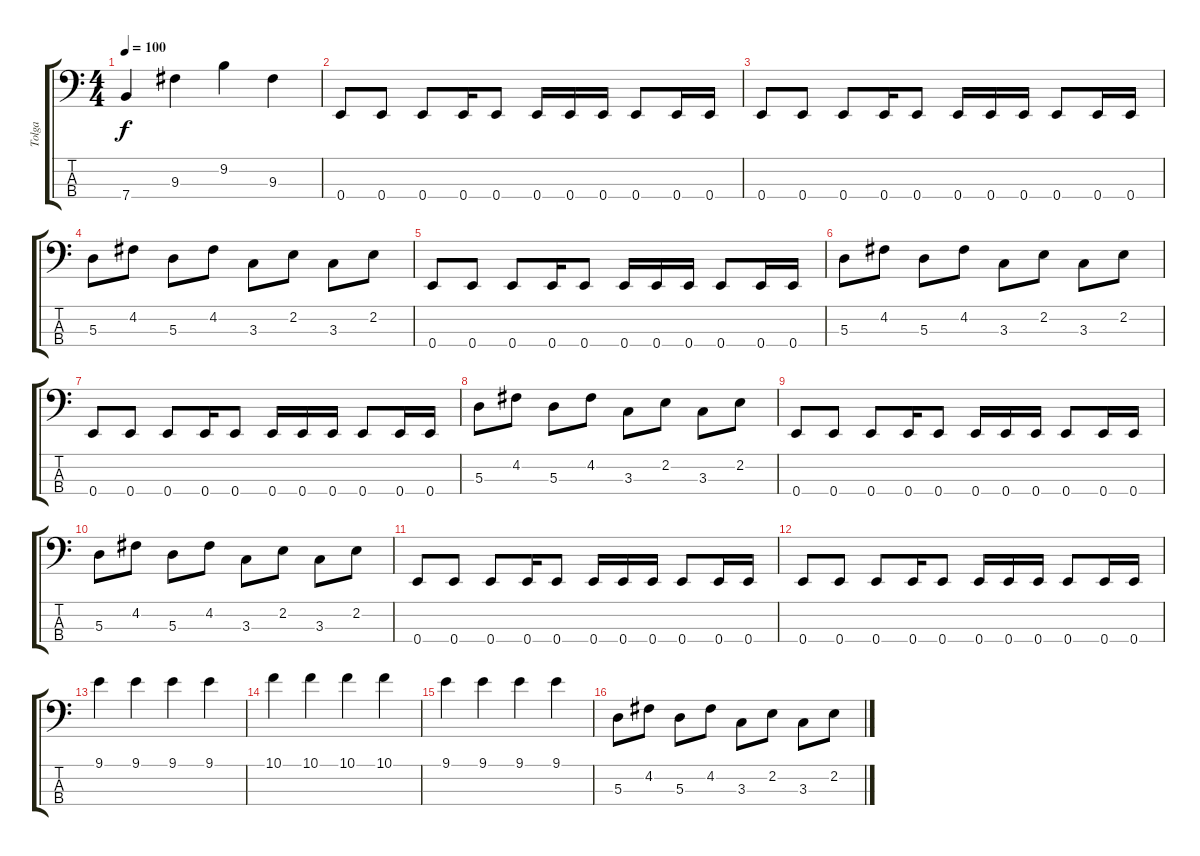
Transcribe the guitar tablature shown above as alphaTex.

\track ("Tolga" "Tolga") {instrument electricbassfinger}
\staff {score tabs}
\tuning (G2 D2 A1 E1) {hide}
\ts (4 4)
\tempo 100
\clef f4
\ks c
7.4.4{dy f} 9.3.4 9.2.4 9.3.4 |
0.4.8 0.4.8 0.4.8 0.4.16 0.4.8 0.4.16 0.4.16 0.4.16 0.4.8 0.4.16 0.4.16 |
0.4.8 0.4.8 0.4.8 0.4.16 0.4.8 0.4.16 0.4.16 0.4.16 0.4.8 0.4.16 0.4.16 |
5.3.8 4.2.8 5.3.8 4.2.8 3.3.8 2.2.8 3.3.8 2.2.8 |
0.4.8 0.4.8 0.4.8 0.4.16 0.4.8 0.4.16 0.4.16 0.4.16 0.4.8 0.4.16 0.4.16 |
5.3.8 4.2.8 5.3.8 4.2.8 3.3.8 2.2.8 3.3.8 2.2.8 |
0.4.8 0.4.8 0.4.8 0.4.16 0.4.8 0.4.16 0.4.16 0.4.16 0.4.8 0.4.16 0.4.16 |
5.3.8 4.2.8 5.3.8 4.2.8 3.3.8 2.2.8 3.3.8 2.2.8 |
0.4.8 0.4.8 0.4.8 0.4.16 0.4.8 0.4.16 0.4.16 0.4.16 0.4.8 0.4.16 0.4.16 |
5.3.8 4.2.8 5.3.8 4.2.8 3.3.8 2.2.8 3.3.8 2.2.8 |
0.4.8 0.4.8 0.4.8 0.4.16 0.4.8 0.4.16 0.4.16 0.4.16 0.4.8 0.4.16 0.4.16 |
0.4.8 0.4.8 0.4.8 0.4.16 0.4.8 0.4.16 0.4.16 0.4.16 0.4.8 0.4.16 0.4.16 |
9.1.4 9.1.4 9.1.4 9.1.4 |
10.1.4 10.1.4 10.1.4 10.1.4 |
9.1.4 9.1.4 9.1.4 9.1.4 |
5.3.8 4.2.8 5.3.8 4.2.8 3.3.8 2.2.8 3.3.8 2.2.8
